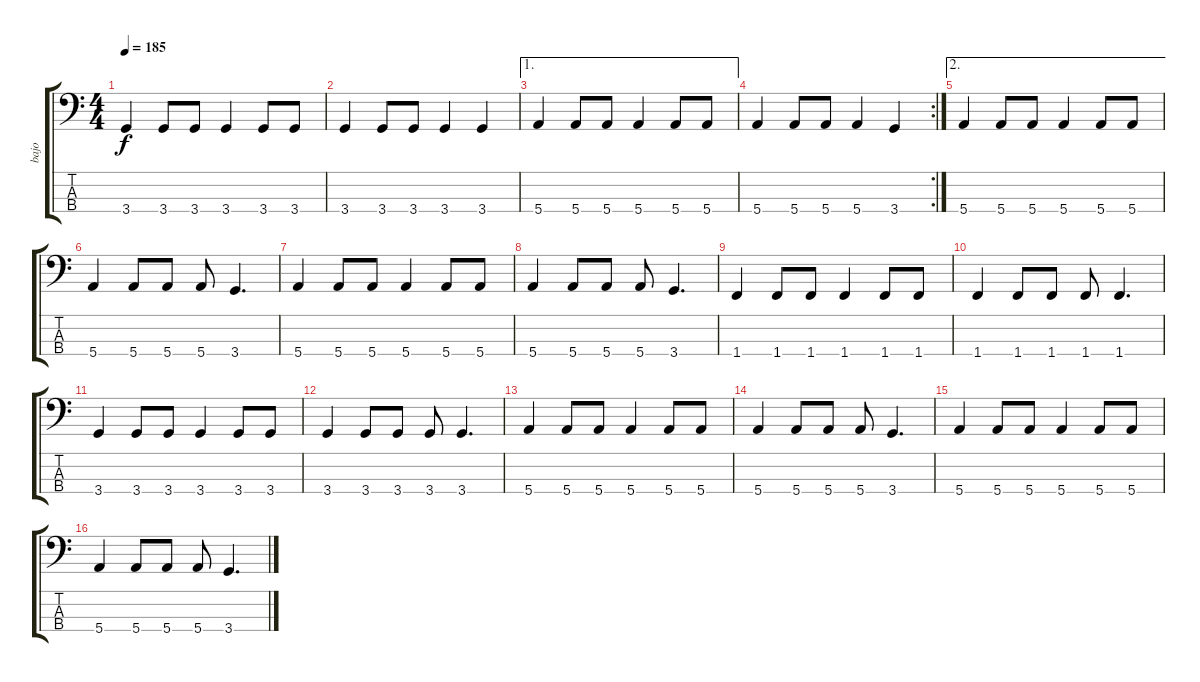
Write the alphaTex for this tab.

\track ("bajo" "bajo") {instrument electricbasspick}
\staff {score tabs}
\tuning (G2 D2 A1 E1) {hide}
\ts (4 4)
\tempo 185
\clef f4
\ks c
3.4.4{dy f} 3.4.8 3.4.8 3.4.4 3.4.8 3.4.8 |
3.4.4 3.4.8 3.4.8 3.4.4 3.4.4 |
\ae 1
5.4.4 5.4.8 5.4.8 5.4.4 5.4.8 5.4.8 |
\rc 2
5.4.4 5.4.8 5.4.8 5.4.4 3.4.4 |
\ae 2
5.4.4 5.4.8 5.4.8 5.4.4 5.4.8 5.4.8 |
5.4.4 5.4.8 5.4.8 5.4.8 3.4.4{d} |
5.4.4 5.4.8 5.4.8 5.4.4 5.4.8 5.4.8 |
5.4.4 5.4.8 5.4.8 5.4.8 3.4.4{d} |
1.4.4 1.4.8 1.4.8 1.4.4 1.4.8 1.4.8 |
1.4.4 1.4.8 1.4.8 1.4.8 1.4.4{d} |
3.4.4 3.4.8 3.4.8 3.4.4 3.4.8 3.4.8 |
3.4.4 3.4.8 3.4.8 3.4.8 3.4.4{d} |
5.4.4 5.4.8 5.4.8 5.4.4 5.4.8 5.4.8 |
5.4.4 5.4.8 5.4.8 5.4.8 3.4.4{d} |
5.4.4 5.4.8 5.4.8 5.4.4 5.4.8 5.4.8 |
5.4.4 5.4.8 5.4.8 5.4.8 3.4.4{d}
